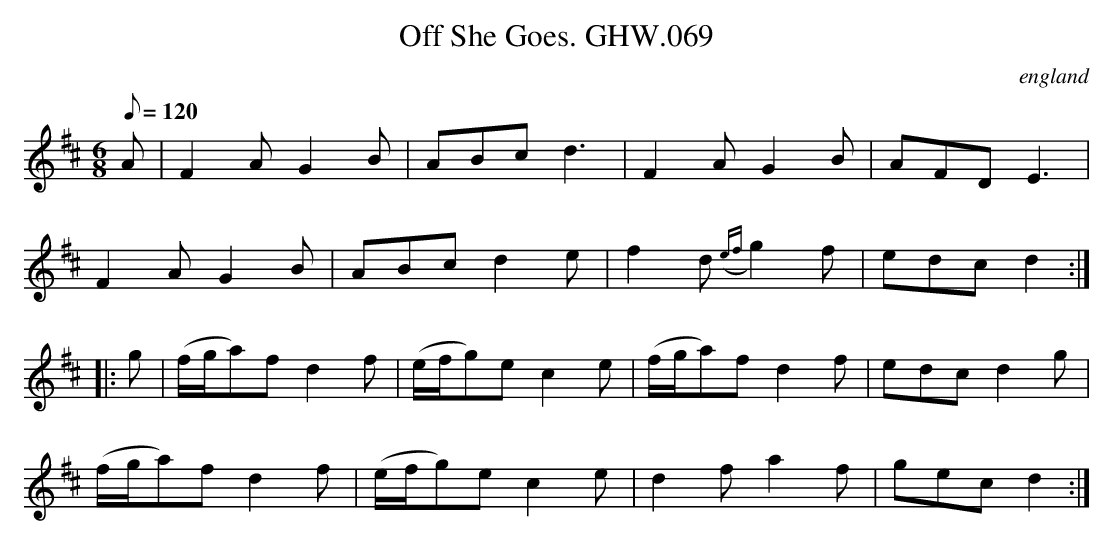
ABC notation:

X:1
T:Off She Goes. GHW.069
O:england
M:6/8
L:1/8
Q:120
K:D
A|F2A G2B|ABc d3|F2AG2B|AFD E3|
F2AG2B|ABc d2e|f2d({ef}g2)f|edc d2:|
|:g|(f/g/a)f d2f|(e/f/g)e c2 e|(f/g/a)fd2f|edc d2 g|
(f/g/a)f d2f|(e/f/g)e c2 e|d2f a2 f|gec d2:|
